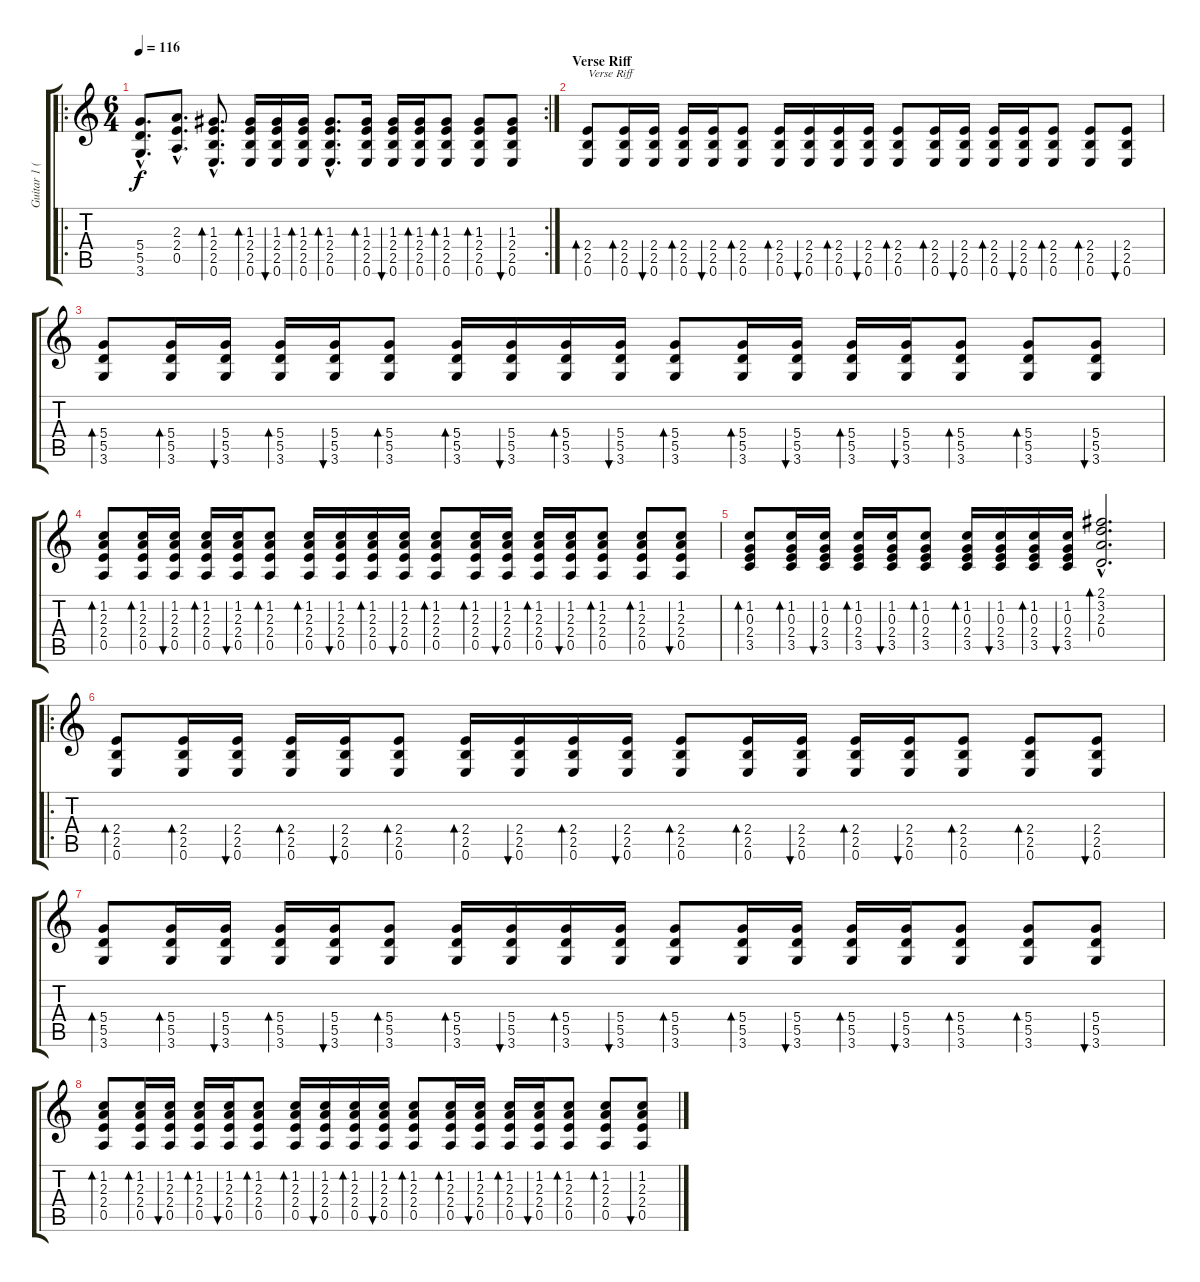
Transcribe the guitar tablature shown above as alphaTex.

\track ("Guitar 1 (clean)" "Guitar 1 (") {instrument acousticguitarsteel}
\staff {score tabs}
\tuning (E4 B3 G3 D3 A2 E2) {hide}
\ro
\rc 2
\ts (6 4)
\tempo 116
\clef g2
\ks c
(5.4{hac} 5.5{hac} 3.6{hac}).8{d dy f} (2.3{hac} 2.4{hac} 0.5{hac}).8{d} (1.3{hac} 2.4{hac} 2.5{hac} 0.6{hac}).8{d bd 60} (1.3 2.4 2.5 0.6).16{bd 60} (1.3 2.4 2.5 0.6).16{bu 60} (1.3 2.4 2.5 0.6).16{bd 60} (1.3{hac} 2.4{hac} 2.5{hac} 0.6{hac}).8{d bd 60} (1.3 2.4 2.5 0.6).16{bd 60} (1.3 2.4 2.5 0.6).16{bu 60} (1.3 2.4 2.5 0.6).16{bd 60} (1.3 2.4 2.5 0.6).8{bd 60} (1.3 2.4 2.5 0.6).8{bd 60} (1.3 2.4 2.5 0.6).8{bu 60} |
\section ("" "Verse Riff")
(2.4 2.5 0.6).8{bd 60 txt "Verse Riff"} (2.4 2.5 0.6).16{bd 60} (2.4 2.5 0.6).16{bu 60} (2.4 2.5 0.6).16{bd 60} (2.4 2.5 0.6).16{bu 60} (2.4 2.5 0.6).8{bd 60} (2.4 2.5 0.6).16{bd 60} (2.4 2.5 0.6).16{bu 60} (2.4 2.5 0.6).16{bd 60} (2.4 2.5 0.6).16{bu 60} (2.4 2.5 0.6).8{bd 60} (2.4 2.5 0.6).16{bd 60} (2.4 2.5 0.6).16{bu 60} (2.4 2.5 0.6).16{bd 60} (2.4 2.5 0.6).16{bu 60} (2.4 2.5 0.6).8{bd 60} (2.4 2.5 0.6).8{bd 60} (2.4 2.5 0.6).8{bu 60} |
(5.4 5.5 3.6).8{bd 60} (5.4 5.5 3.6).16{bd 60} (5.4 5.5 3.6).16{bu 60} (5.4 5.5 3.6).16{bd 60} (5.4 5.5 3.6).16{bu 60} (5.4 5.5 3.6).8{bd 60} (5.4 5.5 3.6).16{bd 60} (5.4 5.5 3.6).16{bu 60} (5.4 5.5 3.6).16{bd 60} (5.4 5.5 3.6).16{bu 60} (5.4 5.5 3.6).8{bd 60} (5.4 5.5 3.6).16{bd 60} (5.4 5.5 3.6).16{bu 60} (5.4 5.5 3.6).16{bd 60} (5.4 5.5 3.6).16{bu 60} (5.4 5.5 3.6).8{bd 60} (5.4 5.5 3.6).8{bd 60} (5.4 5.5 3.6).8{bu 60} |
(1.2 2.3 2.4 0.5).8{bd 60} (1.2 2.3 2.4 0.5).16{bd 60} (1.2 2.3 2.4 0.5).16{bu 60} (1.2 2.3 2.4 0.5).16{bd 60} (1.2 2.3 2.4 0.5).16{bu 60} (1.2 2.3 2.4 0.5).8{bd 60} (1.2 2.3 2.4 0.5).16{bd 60} (1.2 2.3 2.4 0.5).16{bu 60} (1.2 2.3 2.4 0.5).16{bd 60} (1.2 2.3 2.4 0.5).16{bu 60} (1.2 2.3 2.4 0.5).8{bd 60} (1.2 2.3 2.4 0.5).16{bd 60} (1.2 2.3 2.4 0.5).16{bu 60} (1.2 2.3 2.4 0.5).16{bd 60} (1.2 2.3 2.4 0.5).16{bu 60} (1.2 2.3 2.4 0.5).8{bd 60} (1.2 2.3 2.4 0.5).8{bd 60} (1.2 2.3 2.4 0.5).8{bu 60} |
(1.2 0.3 2.4 3.5).8{bd 60} (1.2 0.3 2.4 3.5).16{bd 60} (1.2 0.3 2.4 3.5).16{bu 60} (1.2 0.3 2.4 3.5).16{bd 60} (1.2 0.3 2.4 3.5).16{bu 60} (1.2 0.3 2.4 3.5).8{bd 60} (1.2 0.3 2.4 3.5).16{bd 60} (1.2 0.3 2.4 3.5).16{bu 60} (1.2 0.3 2.4 3.5).16{bd 60} (1.2 0.3 2.4 3.5).16{bu 60} (2.1{hac} 3.2{hac} 2.3{hac} 0.4{hac}).2{d bd 60} |
\ro
(2.4 2.5 0.6).8{bd 60} (2.4 2.5 0.6).16{bd 60} (2.4 2.5 0.6).16{bu 60} (2.4 2.5 0.6).16{bd 60} (2.4 2.5 0.6).16{bu 60} (2.4 2.5 0.6).8{bd 60} (2.4 2.5 0.6).16{bd 60} (2.4 2.5 0.6).16{bu 60} (2.4 2.5 0.6).16{bd 60} (2.4 2.5 0.6).16{bu 60} (2.4 2.5 0.6).8{bd 60} (2.4 2.5 0.6).16{bd 60} (2.4 2.5 0.6).16{bu 60} (2.4 2.5 0.6).16{bd 60} (2.4 2.5 0.6).16{bu 60} (2.4 2.5 0.6).8{bd 60} (2.4 2.5 0.6).8{bd 60} (2.4 2.5 0.6).8{bu 60} |
(5.4 5.5 3.6).8{bd 60} (5.4 5.5 3.6).16{bd 60} (5.4 5.5 3.6).16{bu 60} (5.4 5.5 3.6).16{bd 60} (5.4 5.5 3.6).16{bu 60} (5.4 5.5 3.6).8{bd 60} (5.4 5.5 3.6).16{bd 60} (5.4 5.5 3.6).16{bu 60} (5.4 5.5 3.6).16{bd 60} (5.4 5.5 3.6).16{bu 60} (5.4 5.5 3.6).8{bd 60} (5.4 5.5 3.6).16{bd 60} (5.4 5.5 3.6).16{bu 60} (5.4 5.5 3.6).16{bd 60} (5.4 5.5 3.6).16{bu 60} (5.4 5.5 3.6).8{bd 60} (5.4 5.5 3.6).8{bd 60} (5.4 5.5 3.6).8{bu 60} |
(1.2 2.3 2.4 0.5).8{bd 60} (1.2 2.3 2.4 0.5).16{bd 60} (1.2 2.3 2.4 0.5).16{bu 60} (1.2 2.3 2.4 0.5).16{bd 60} (1.2 2.3 2.4 0.5).16{bu 60} (1.2 2.3 2.4 0.5).8{bd 60} (1.2 2.3 2.4 0.5).16{bd 60} (1.2 2.3 2.4 0.5).16{bu 60} (1.2 2.3 2.4 0.5).16{bd 60} (1.2 2.3 2.4 0.5).16{bu 60} (1.2 2.3 2.4 0.5).8{bd 60} (1.2 2.3 2.4 0.5).16{bd 60} (1.2 2.3 2.4 0.5).16{bu 60} (1.2 2.3 2.4 0.5).16{bd 60} (1.2 2.3 2.4 0.5).16{bu 60} (1.2 2.3 2.4 0.5).8{bd 60} (1.2 2.3 2.4 0.5).8{bd 60} (1.2 2.3 2.4 0.5).8{bu 60}
